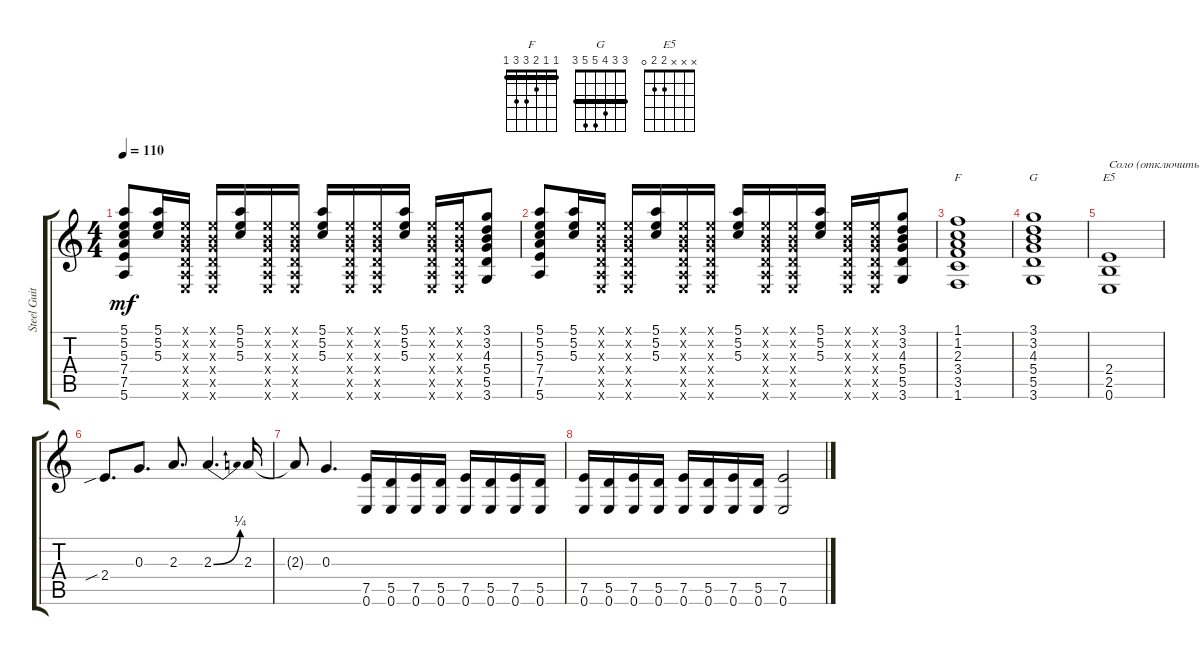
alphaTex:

\track ("Steel Guitar" "Steel Guit") {instrument acousticguitarsteel}
\staff {score tabs}
\tuning (E4 B3 G3 D3 A2 E2) {hide}
\chord ("F" 1 1 2 3 3 1) {barre 1}
\chord ("G" 3 3 4 5 5 3) {barre 3}
\chord ("E5" x x x 2 2 0)
\ts (4 4)
\tempo 110
\clef g2
\ks c
(5.1 5.2 5.3 7.4 7.5 5.6).8{dy mf} (5.1 5.2 5.3).16 (0.1{x} 0.2{x} 0.3{x} 0.4{x} 0.5{x} 0.6{x}).16 (0.1{x} 0.2{x} 0.3{x} 0.4{x} 0.5{x} 0.6{x}).16 (5.1 5.2 5.3).16 (0.1{x} 0.2{x} 0.3{x} 0.4{x} 0.5{x} 0.6{x}).16 (0.1{x} 0.2{x} 0.3{x} 0.4{x} 0.5{x} 0.6{x}).16 (5.1 5.2 5.3).16 (0.1{x} 0.2{x} 0.3{x} 0.4{x} 0.5{x} 0.6{x}).16 (0.1{x} 0.2{x} 0.3{x} 0.4{x} 0.5{x} 0.6{x}).16 (5.1 5.2 5.3).16 (0.1{x} 0.2{x} 0.3{x} 0.4{x} 0.5{x} 0.6{x}).16 (0.1{x} 0.2{x} 0.3{x} 0.4{x} 0.5{x} 0.6{x}).16 (3.1 3.2 4.3 5.4 5.5 3.6).8 |
(5.1 5.2 5.3 7.4 7.5 5.6).8 (5.1 5.2 5.3).16 (0.1{x} 0.2{x} 0.3{x} 0.4{x} 0.5{x} 0.6{x}).16 (0.1{x} 0.2{x} 0.3{x} 0.4{x} 0.5{x} 0.6{x}).16 (5.1 5.2 5.3).16 (0.1{x} 0.2{x} 0.3{x} 0.4{x} 0.5{x} 0.6{x}).16 (0.1{x} 0.2{x} 0.3{x} 0.4{x} 0.5{x} 0.6{x}).16 (5.1 5.2 5.3).16 (0.1{x} 0.2{x} 0.3{x} 0.4{x} 0.5{x} 0.6{x}).16 (0.1{x} 0.2{x} 0.3{x} 0.4{x} 0.5{x} 0.6{x}).16 (5.1 5.2 5.3).16 (0.1{x} 0.2{x} 0.3{x} 0.4{x} 0.5{x} 0.6{x}).16 (0.1{x} 0.2{x} 0.3{x} 0.4{x} 0.5{x} 0.6{x}).16 (3.1 3.2 4.3 5.4 5.5 3.6).8 |
(1.1 1.2 2.3 3.4 3.5 1.6).1{ch "F"} |
(3.1 3.2 4.3 5.4 5.5 3.6).1{ch "G"} |
(2.4 2.5 0.6).1{ch "E5" txt "Соло (отключить метроном в Гитар Про)"} |
2.4{sib}.8{d} 0.3.8{d} 2.3.8{d} 2.3{be (bend 0 0 60 1)}.4{d} 2.3.16 |
2.3{t}.8 0.3.4{d} (7.5 0.6).16 (5.5 0.6).16 (7.5 0.6).16 (5.5 0.6).16 (7.5 0.6).16 (5.5 0.6).16 (7.5 0.6).16 (5.5 0.6).16 |
(7.5 0.6).16 (5.5 0.6).16 (7.5 0.6).16 (5.5 0.6).16 (7.5 0.6).16 (5.5 0.6).16 (7.5 0.6).16 (5.5 0.6).16 (7.5 0.6).2
